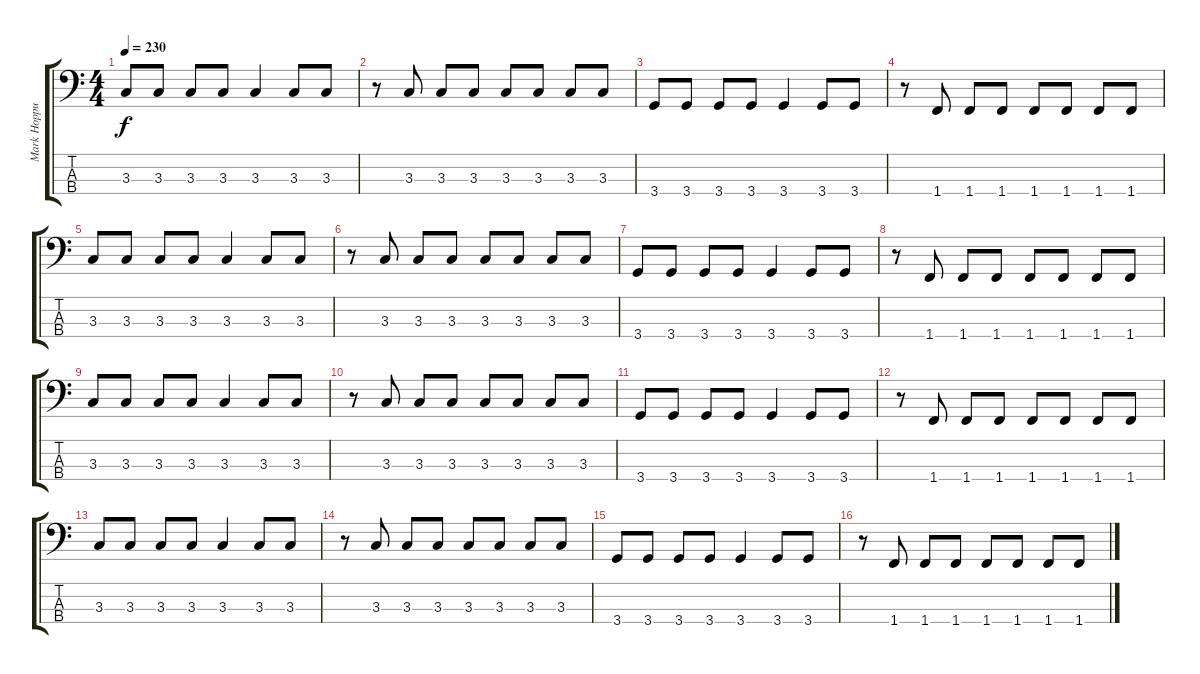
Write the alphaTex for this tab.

\track ("Mark Hoppus" "Mark Hoppu") {instrument electricbasspick}
\staff {score tabs}
\tuning (G2 D2 A1 E1) {hide}
\ts (4 4)
\tempo 230
\clef f4
\ks c
3.3.8{dy f balance 12} 3.3.8 3.3.8 3.3.8 3.3.4 3.3.8 3.3.8 |
r.8 3.3.8 3.3.8 3.3.8 3.3.8 3.3.8 3.3.8 3.3.8 |
3.4.8 3.4.8 3.4.8 3.4.8 3.4.4 3.4.8 3.4.8 |
r.8 1.4.8 1.4.8 1.4.8 1.4.8 1.4.8 1.4.8 1.4.8 |
3.3.8 3.3.8 3.3.8 3.3.8 3.3.4 3.3.8 3.3.8 |
r.8 3.3.8 3.3.8 3.3.8 3.3.8 3.3.8 3.3.8 3.3.8 |
3.4.8 3.4.8 3.4.8 3.4.8 3.4.4 3.4.8 3.4.8 |
r.8 1.4.8 1.4.8 1.4.8 1.4.8 1.4.8 1.4.8 1.4.8 |
3.3.8 3.3.8 3.3.8 3.3.8 3.3.4 3.3.8 3.3.8 |
r.8 3.3.8 3.3.8 3.3.8 3.3.8 3.3.8 3.3.8 3.3.8 |
3.4.8 3.4.8 3.4.8 3.4.8 3.4.4 3.4.8 3.4.8 |
r.8 1.4.8 1.4.8 1.4.8 1.4.8 1.4.8 1.4.8 1.4.8 |
3.3.8 3.3.8 3.3.8 3.3.8 3.3.4 3.3.8 3.3.8 |
r.8 3.3.8 3.3.8 3.3.8 3.3.8 3.3.8 3.3.8 3.3.8 |
3.4.8 3.4.8 3.4.8 3.4.8 3.4.4 3.4.8 3.4.8 |
r.8 1.4.8 1.4.8 1.4.8 1.4.8 1.4.8 1.4.8 1.4.8
